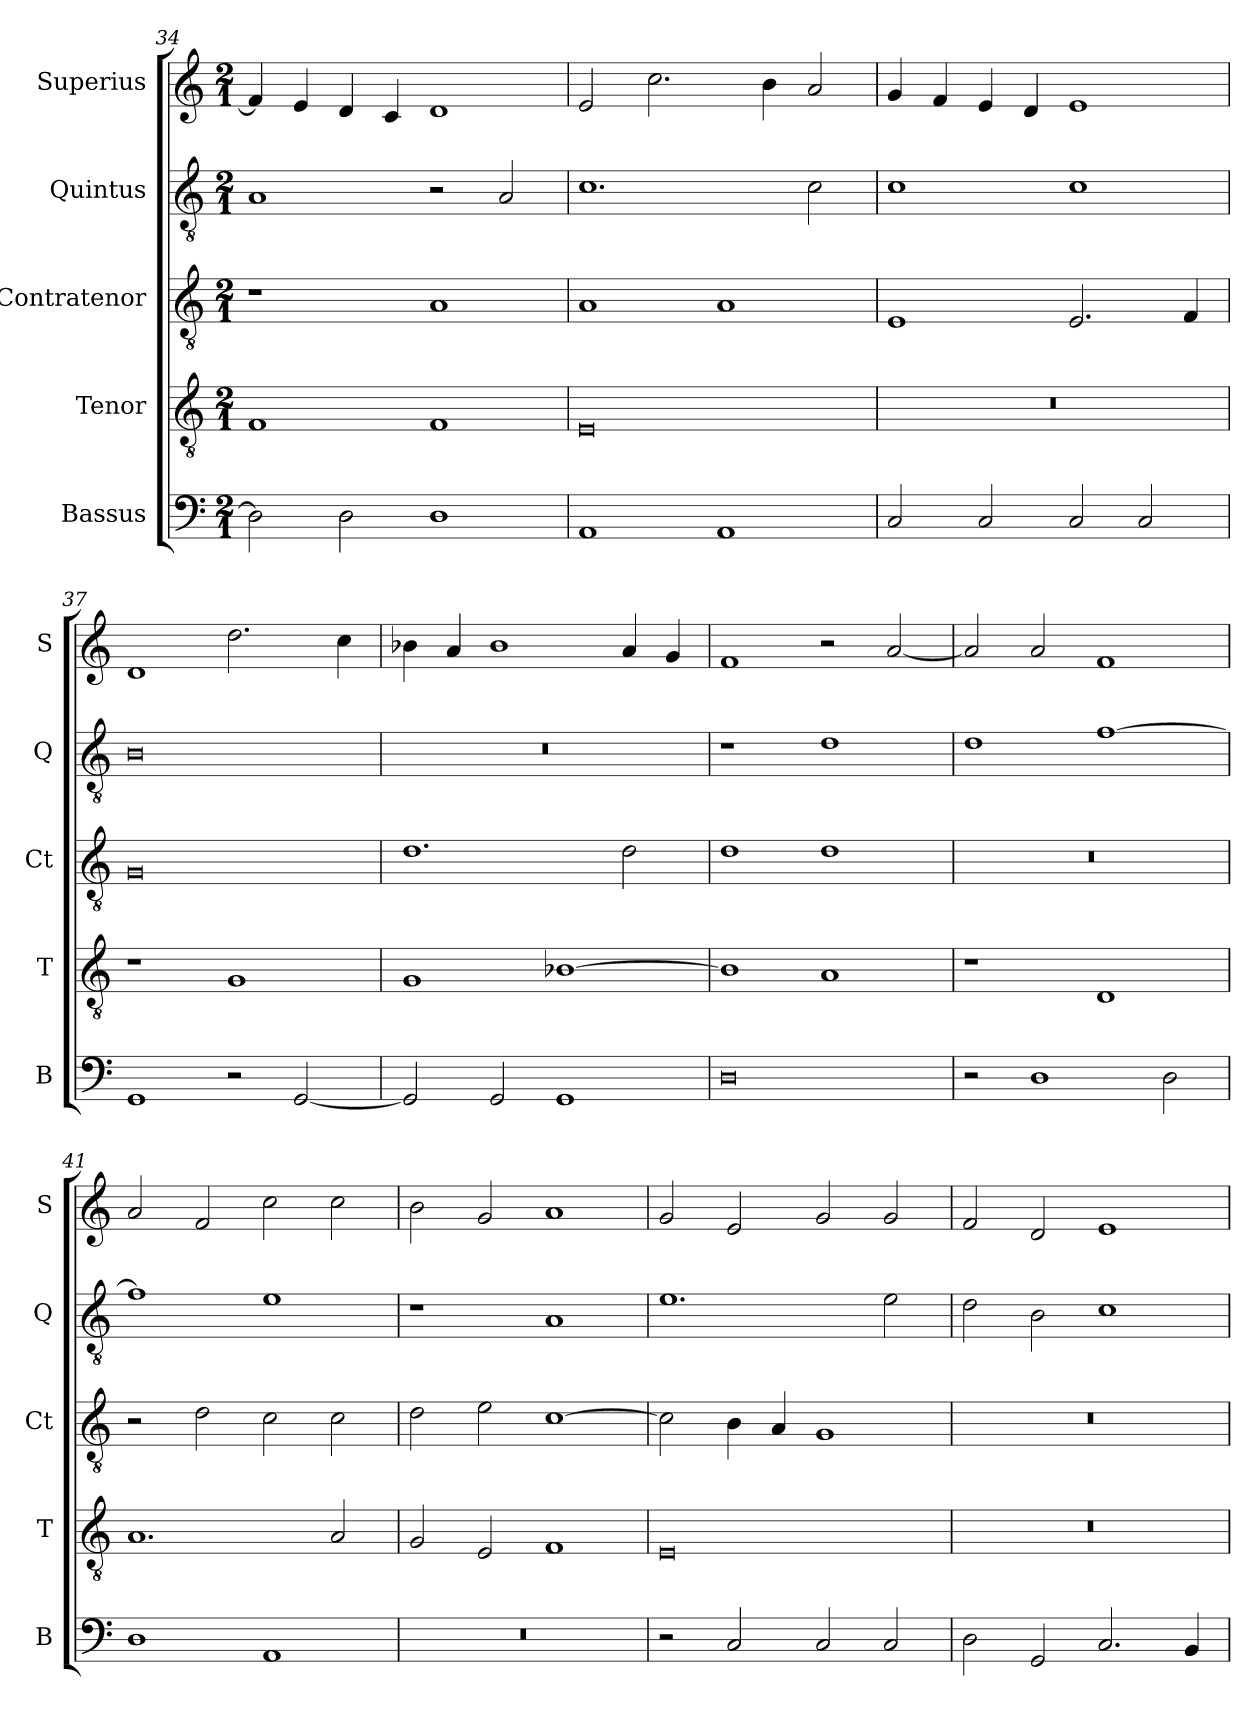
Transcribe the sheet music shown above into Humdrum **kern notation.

**kern	**kern	**kern	**kern	**kern
*part5	*part4	*part3	*part2	*part1
*staff5	*staff4	*staff3	*staff2	*staff1
*I"Bassus	*I"Tenor	*I"Contratenor	*I"Quintus	*I"Superius
*I'B	*I'T	*I'Ct	*I'Q	*I'S
*clefF4	*clefGv2	*clefGv2	*clefGv2	*clefG2
*k[]	*k[]	*k[]	*k[]	*k[]
*M2/1	*M2/1	*M2/1	*M2/1	*M2/1
=34	=34	=34	=34	=34
2D\]	1F	1r	1A	4f/]
.	.	.	.	4e/
2D\	.	.	.	4d/
.	.	.	.	4c/
1D	1F	1A	2r	1d
.	.	.	2A/	.
=35	=35	=35	=35	=35
1AA	0E	1A	1.c	2e/
.	.	.	.	2.cc\
1AA	.	1A	.	.
.	.	.	.	4b\
.	.	.	2c\	2a/
=36	=36	=36	=36	=36
2C/	0r	1E	1c	4g/
.	.	.	.	4f/
2C/	.	.	.	4e/
.	.	.	.	4d/
2C/	.	2.E/	1c	1e
2C/	.	.	.	.
.	.	4F/	.	.
=37	=37	=37	=37	=37
1GG	1r	0G	0B	1d
2r	1G	.	.	2.dd\
[2GG/	.	.	.	.
.	.	.	.	4cc\
=38	=38	=38	=38	=38
2GG/]	1G	1.d	0r	4b-X\
.	.	.	.	4a/
2GG/	.	.	.	1b-
1GG	[1B-X	.	.	.
.	.	2d\	.	4a/
.	.	.	.	4g/
=39	=39	=39	=39	=39
0D	1B-]	1d	1r	1f
.	1A	1d	1d	2r
.	.	.	.	[2a/
=40	=40	=40	=40	=40
2r	1r	0r	1d	2a/]
1D	.	.	.	2a/
.	1D	.	[1f	1f
2D\	.	.	.	.
=41	=41	=41	=41	=41
1D	1.A	2r	1f]	2a/
.	.	2d\	.	2f/
1AA	.	2c\	1e	2cc\
.	2A/	2c\	.	2cc\
=42	=42	=42	=42	=42
0r	2G/	2d\	1r	2b\
.	2E/	2e\	.	2g/
.	1F	[1c	1A	1a
=43	=43	=43	=43	=43
2r	0E	2c\]	1.e	2g/
2C/	.	4B\	.	2e/
.	.	4A/	.	.
2C/	.	1G	.	2g/
2C/	.	.	2e\	2g/
=44	=44	=44	=44	=44
2D\	0r	0r	2d\	2f/
2GG/	.	.	2B\	2d/
2.C/	.	.	1c	1e
4BB/	.	.	.	.
=	=	=	=	=
*-	*-	*-	*-	*-
